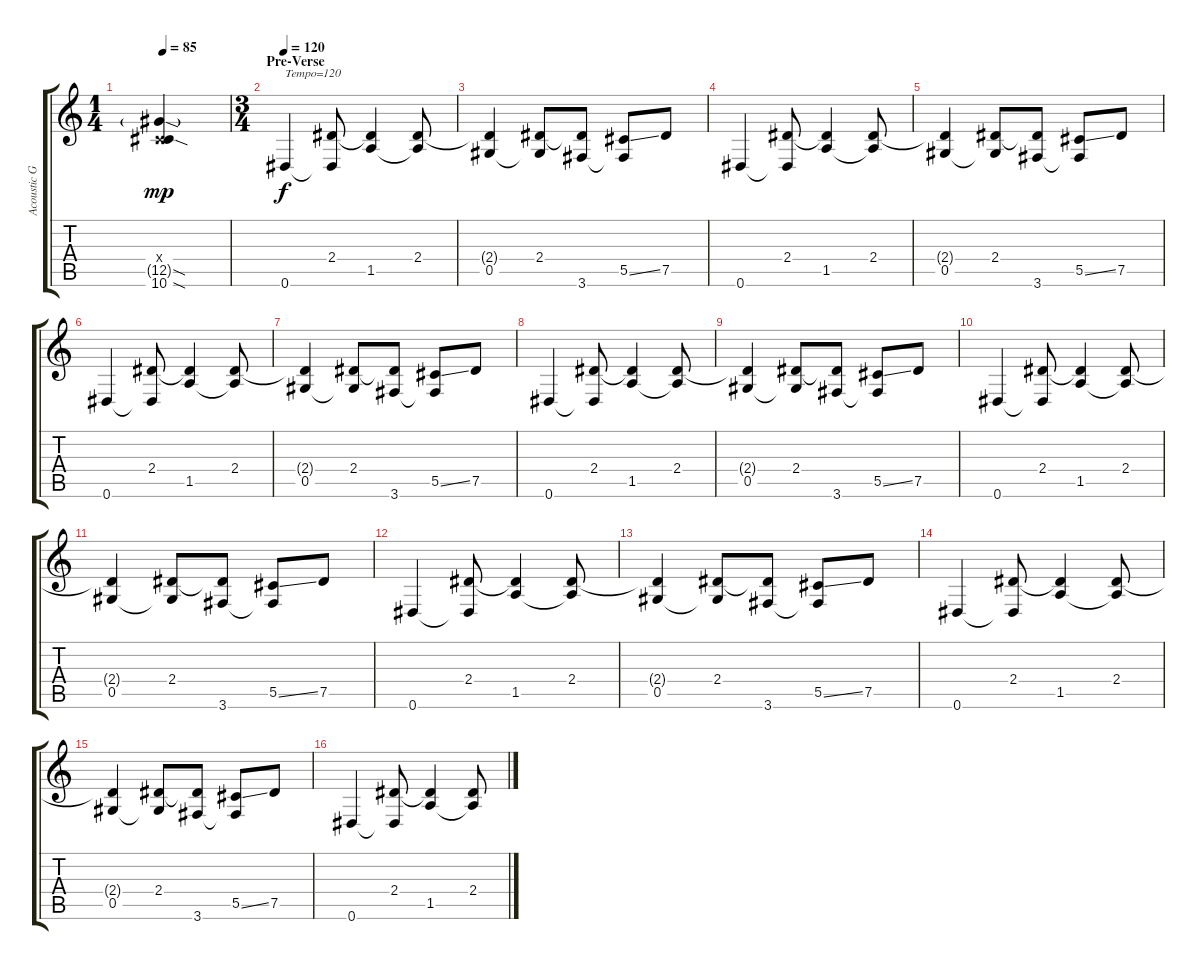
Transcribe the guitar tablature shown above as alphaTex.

\track ("Acoustic Guitar [Gilby]" "Acoustic G") {instrument acousticguitarsteel}
\staff {score tabs}
\tuning (Eb4 Bb3 Gb3 Db3 Ab2 Eb2) {hide}
\ts (1 4)
\tempo 85
\clef g2
\ks c
(0.4{x} 12.5{sod g} 10.6{sod}).4{dy mp} |
\ts (3 4)
\section ("" "Pre-Verse")
\tempo 120
0.6.4{txt "Tempo=120" dy f volume 12} (2.4 0.6{t}).8 (2.4{t} 1.5).4 (2.4 1.5{t}).8 |
(2.4{t} 0.5).4 (2.4 0.5{t}).8 (2.4{t} 3.6).8 (5.5{ss} 3.6{t}).8 7.5.8 |
0.6.4 (2.4 0.6{t}).8 (2.4{t} 1.5).4 (2.4 1.5{t}).8 |
(2.4{t} 0.5).4 (2.4 0.5{t}).8 (2.4{t} 3.6).8 (5.5{ss} 3.6{t}).8 7.5.8 |
0.6.4 (2.4 0.6{t}).8 (2.4{t} 1.5).4 (2.4 1.5{t}).8 |
(2.4{t} 0.5).4 (2.4 0.5{t}).8 (2.4{t} 3.6).8 (5.5{ss} 3.6{t}).8 7.5.8 |
0.6.4 (2.4 0.6{t}).8 (2.4{t} 1.5).4 (2.4 1.5{t}).8 |
(2.4{t} 0.5).4 (2.4 0.5{t}).8 (2.4{t} 3.6).8 (5.5{ss} 3.6{t}).8 7.5.8 |
0.6.4 (2.4 0.6{t}).8 (2.4{t} 1.5).4 (2.4 1.5{t}).8 |
(2.4{t} 0.5).4 (2.4 0.5{t}).8 (2.4{t} 3.6).8 (5.5{ss} 3.6{t}).8 7.5.8 |
0.6.4 (2.4 0.6{t}).8 (2.4{t} 1.5).4 (2.4 1.5{t}).8 |
(2.4{t} 0.5).4 (2.4 0.5{t}).8 (2.4{t} 3.6).8 (5.5{ss} 3.6{t}).8 7.5.8 |
0.6.4 (2.4 0.6{t}).8 (2.4{t} 1.5).4 (2.4 1.5{t}).8 |
(2.4{t} 0.5).4 (2.4 0.5{t}).8 (2.4{t} 3.6).8 (5.5{ss} 3.6{t}).8 7.5.8 |
0.6.4 (2.4 0.6{t}).8 (2.4{t} 1.5).4 (2.4 1.5{t}).8
